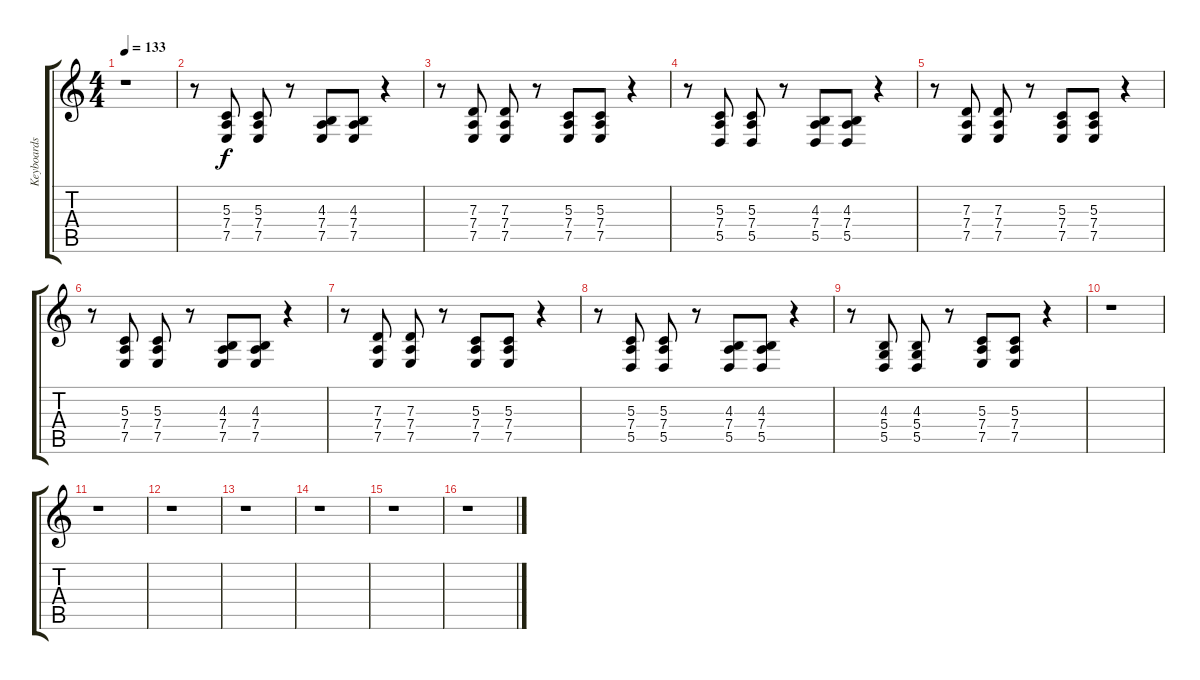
\track ("Keyboards" "Keyboards") {instrument stringensemble1}
\staff {score tabs}
\tuning (E4 B3 G3 D3 A2 E2) {hide}
\ts (4 4)
\tempo 133
\clef g2
\ks c
r.1{dy f} |
r.8 (5.3 7.4 7.5).8 (5.3 7.4 7.5).8 r.8 (4.3 7.4 7.5).8 (4.3 7.4 7.5).8 r.4 |
r.8 (7.3 7.4 7.5).8 (7.3 7.4 7.5).8 r.8 (5.3 7.4 7.5).8 (5.3 7.4 7.5).8 r.4 |
r.8 (5.3 7.4 5.5).8 (5.3 7.4 5.5).8 r.8 (4.3 7.4 5.5).8 (4.3 7.4 5.5).8 r.4 |
r.8 (7.3 7.4 7.5).8 (7.3 7.4 7.5).8 r.8 (5.3 7.4 7.5).8 (5.3 7.4 7.5).8 r.4 |
r.8 (5.3 7.4 7.5).8 (5.3 7.4 7.5).8 r.8 (4.3 7.4 7.5).8 (4.3 7.4 7.5).8 r.4 |
r.8 (7.3 7.4 7.5).8 (7.3 7.4 7.5).8 r.8 (5.3 7.4 7.5).8 (5.3 7.4 7.5).8 r.4 |
r.8 (5.3 7.4 5.5).8 (5.3 7.4 5.5).8 r.8 (4.3 7.4 5.5).8 (4.3 7.4 5.5).8 r.4 |
r.8 (4.3 5.4 5.5).8 (4.3 5.4 5.5).8 r.8 (5.3 7.4 7.5).8 (5.3 7.4 7.5).8 r.4 |
r.1 |
r.1 |
r.1 |
r.1 |
r.1 |
r.1 |
r.1
